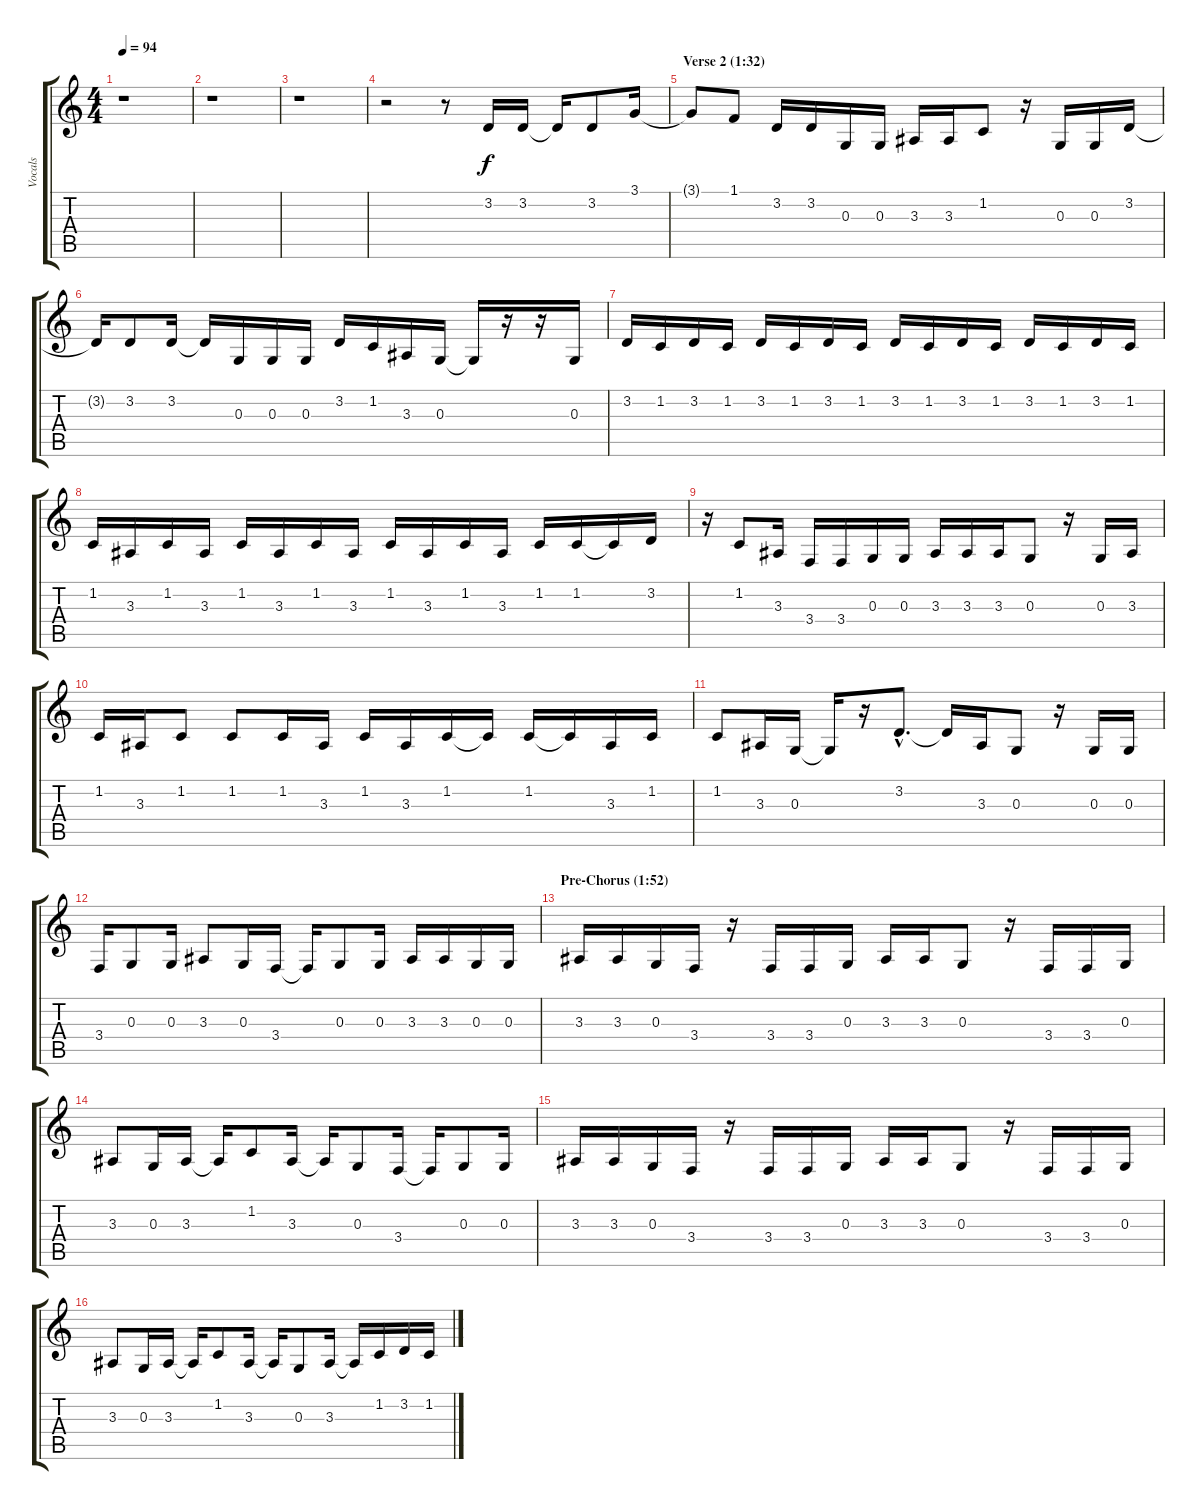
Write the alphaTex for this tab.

\track ("Vocals" "Vocals") {instrument voiceoohs}
\staff {score tabs}
\tuning (E4 B3 G3 D3 A2 E2) {hide}
\ts (4 4)
\tempo 94
\clef g2
\ks c
r.1{dy f} |
r.1 |
r.1 |
r.2 r.8 3.2.16 3.2.16 3.2{t}.16 3.2.8 3.1.16 |
\section ("" "Verse 2 (1:32)")
3.1{t}.8 1.1.8 3.2.16 3.2.16 0.3.16 0.3.16 3.3.16 3.3.16 1.2.8 r.16 0.3.16 0.3.16 3.2.16 |
3.2{t}.16 3.2.8 3.2.16 3.2{t}.16 0.3.16 0.3.16 0.3.16 3.2.16 1.2.16 3.3.16 0.3.16 0.3{t}.16 r.16 r.16 0.3.16 |
3.2.16 1.2.16 3.2.16 1.2.16 3.2.16 1.2.16 3.2.16 1.2.16 3.2.16 1.2.16 3.2.16 1.2.16 3.2.16 1.2.16 3.2.16 1.2.16 |
1.2.16 3.3.16 1.2.16 3.3.16 1.2.16 3.3.16 1.2.16 3.3.16 1.2.16 3.3.16 1.2.16 3.3.16 1.2.16 1.2.16 1.2{t}.16 3.2.16 |
r.16 1.2.8 3.3.16 3.4.16 3.4.16 0.3.16 0.3.16 3.3.16 3.3.16 3.3.16 0.3.8 r.16 0.3.16 3.3.16 |
1.2.16 3.3.16 1.2.8 1.2.8 1.2.16 3.3.16 1.2.16 3.3.16 1.2.16 1.2{t}.16 1.2.16 1.2{t}.16 3.3.16 1.2.16 |
1.2.8 3.3.16 0.3.16 0.3{t}.16 r.16 3.2{hac}.8{d} 3.2{t}.16 3.3.16 0.3.8 r.16 0.3.16 0.3.16 |
3.4.16 0.3.8 0.3.16 3.3.8 0.3.16 3.4.16 3.4{t}.16 0.3.8 0.3.16 3.3.16 3.3.16 0.3.16 0.3.16 |
\section ("" "Pre-Chorus (1:52)")
3.3.16 3.3.16 0.3.16 3.4.16 r.16 3.4.16 3.4.16 0.3.16 3.3.16 3.3.16 0.3.8 r.16 3.4.16 3.4.16 0.3.16 |
3.3.8 0.3.16 3.3.16 3.3{t}.16 1.2.8 3.3.16 3.3{t}.16 0.3.8 3.4.16 3.4{t}.16 0.3.8 0.3.16 |
3.3.16 3.3.16 0.3.16 3.4.16 r.16 3.4.16 3.4.16 0.3.16 3.3.16 3.3.16 0.3.8 r.16 3.4.16 3.4.16 0.3.16 |
3.3.8 0.3.16 3.3.16 3.3{t}.16 1.2.8 3.3.16 3.3{t}.16 0.3.8 3.3.16 3.3{t}.16 1.2.16 3.2.16 1.2.16
